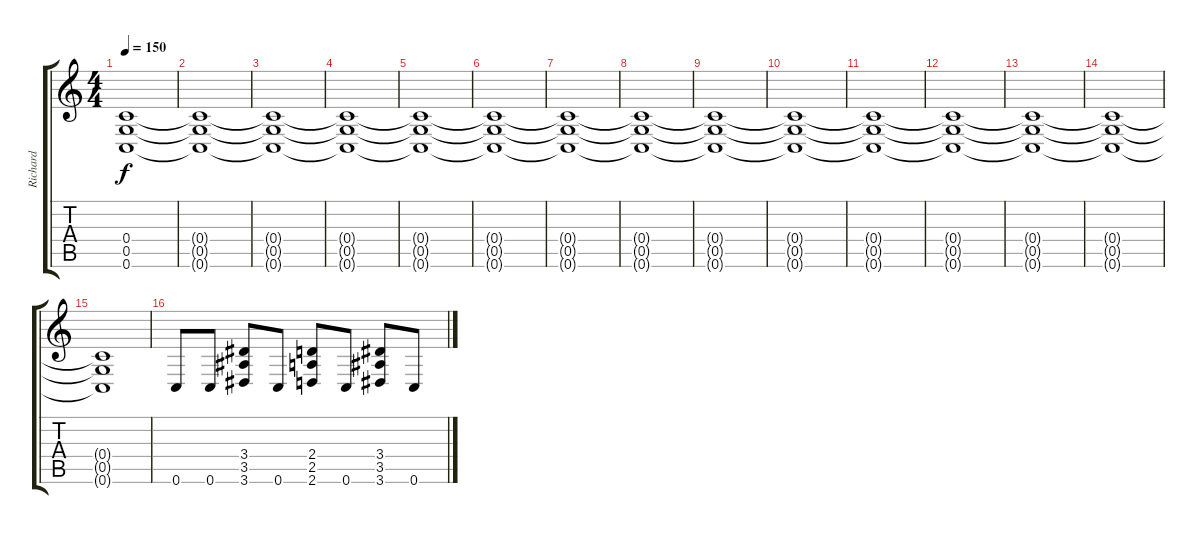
\track ("Richard" "Richard") {instrument distortionguitar}
\staff {score tabs}
\tuning (D4 A3 F3 C3 G2 C2) {hide}
\ts (4 4)
\tempo 150
\clef g2
\ks c
(0.4 0.5 0.6).1{dy f} |
(0.4{t} 0.5{t} 0.6{t}).1 |
(0.4{t} 0.5{t} 0.6{t}).1 |
(0.4{t} 0.5{t} 0.6{t}).1 |
(0.4{t} 0.5{t} 0.6{t}).1 |
(0.4{t} 0.5{t} 0.6{t}).1 |
(0.4{t} 0.5{t} 0.6{t}).1 |
(0.4{t} 0.5{t} 0.6{t}).1 |
(0.4{t} 0.5{t} 0.6{t}).1 |
(0.4{t} 0.5{t} 0.6{t}).1 |
(0.4{t} 0.5{t} 0.6{t}).1 |
(0.4{t} 0.5{t} 0.6{t}).1 |
(0.4{t} 0.5{t} 0.6{t}).1 |
(0.4{t} 0.5{t} 0.6{t}).1 |
(0.4{t} 0.5{t} 0.6{t}).1 |
0.6.8 0.6.8 (3.4 3.5 3.6).8 0.6.8 (2.4 2.5 2.6).8 0.6.8 (3.4 3.5 3.6).8 0.6.8
